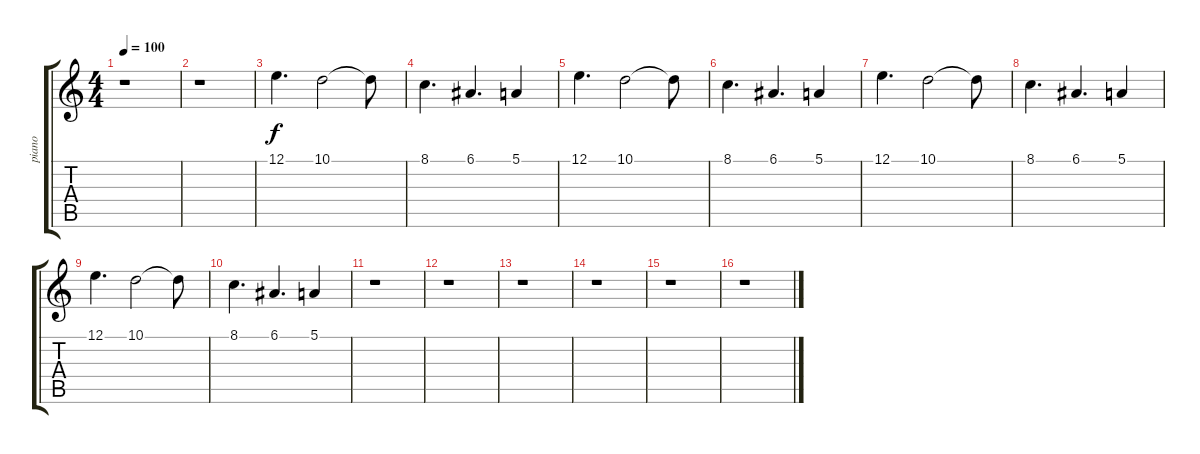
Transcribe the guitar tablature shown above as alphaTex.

\track ("piano" "piano") {instrument acousticgrandpiano}
\staff {score tabs}
\tuning (E4 B3 G3 D3 A2 E2) {hide}
\ts (4 4)
\tempo 100
\clef g2
\ks c
r.1{dy f} |
r.1 |
12.1.4{d} 10.1.2 10.1{t}.8 |
8.1.4{d} 6.1.4{d} 5.1.4 |
12.1.4{d} 10.1.2 10.1{t}.8 |
8.1.4{d} 6.1.4{d} 5.1.4 |
12.1.4{d} 10.1.2 10.1{t}.8 |
8.1.4{d} 6.1.4{d} 5.1.4 |
12.1.4{d} 10.1.2 10.1{t}.8 |
8.1.4{d} 6.1.4{d} 5.1.4 |
r.1 |
r.1 |
r.1 |
r.1 |
r.1 |
r.1
